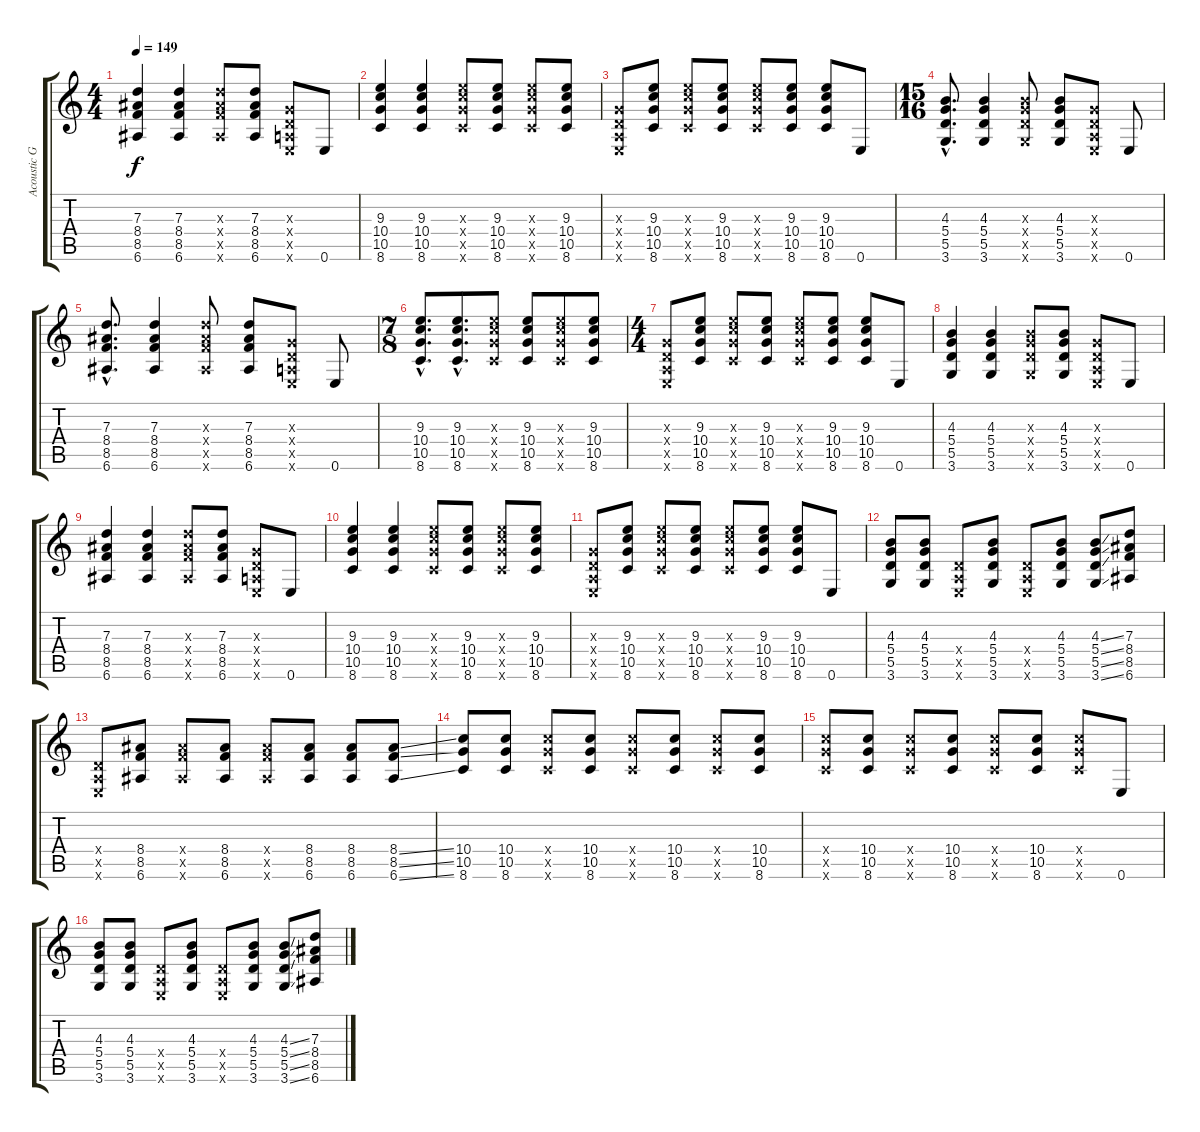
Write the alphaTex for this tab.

\track ("Acoustic Guitar" "Acoustic G") {instrument acousticguitarsteel}
\staff {score tabs}
\tuning (E4 B3 G3 D3 A2 E2) {hide}
\ts (4 4)
\tempo 149
\clef g2
\ks c
(7.3 8.4 8.5 6.6).4{dy f} (7.3 8.4 8.5 6.6).4 (7.3{x} 8.4{x} 8.5{x} 6.6{x}).8 (7.3 8.4 8.5 6.6).8 (0.3{x} 0.4{x} 0.5{x} 0.6{x}).8 0.6.8 |
(9.3 10.4 10.5 8.6).4 (9.3 10.4 10.5 8.6).4 (9.3{x} 10.4{x} 10.5{x} 8.6{x}).8 (9.3 10.4 10.5 8.6).8 (9.3{x} 10.4{x} 10.5{x} 8.6{x}).8 (9.3 10.4 10.5 8.6).8 |
(0.3{x} 0.4{x} 0.5{x} 0.6{x}).8 (9.3 10.4 10.5 8.6).8 (9.3{x} 10.4{x} 10.5{x} 8.6{x}).8 (9.3 10.4 10.5 8.6).8 (9.3{x} 10.4{x} 10.5{x} 8.6{x}).8 (9.3 10.4 10.5 8.6).8 (9.3 10.4 10.5 8.6).8 0.6.8 |
\ts (15 16)
(4.3{hac} 5.4{hac} 5.5{hac} 3.6{hac}).8{d} (4.3 5.4 5.5 3.6).4 (4.3{x} 5.4{x} 5.5{x} 3.6{x}).8 (4.3 5.4 5.5 3.6).8 (0.3{x} 0.4{x} 0.5{x} 0.6{x}).8 0.6.8 |
(7.3{hac} 8.4{hac} 8.5{hac} 6.6{hac}).8{d} (7.3 8.4 8.5 6.6).4 (7.3{x} 8.4{x} 8.5{x} 6.6{x}).8 (7.3 8.4 8.5 6.6).8 (0.3{x} 0.4{x} 0.5{x} 0.6{x}).8 0.6.8 |
\ts (7 8)
(9.3{hac} 10.4{hac} 10.5{hac} 8.6{hac}).8{d} (9.3{hac} 10.4{hac} 10.5{hac} 8.6{hac}).8{d} (9.3{x} 10.4{x} 10.5{x} 8.6{x}).8 (9.3 10.4 10.5 8.6).8 (9.3{x} 10.4{x} 10.5{x} 8.6{x}).8 (9.3 10.4 10.5 8.6).8 |
\ts (4 4)
(0.3{x} 0.4{x} 0.5{x} 0.6{x}).8 (9.3 10.4 10.5 8.6).8 (9.3{x} 10.4{x} 10.5{x} 8.6{x}).8 (9.3 10.4 10.5 8.6).8 (9.3{x} 10.4{x} 10.5{x} 8.6{x}).8 (9.3 10.4 10.5 8.6).8 (9.3 10.4 10.5 8.6).8 0.6.8 |
(4.3 5.4 5.5 3.6).4 (4.3 5.4 5.5 3.6).4 (4.3{x} 5.4{x} 5.5{x} 3.6{x}).8 (4.3 5.4 5.5 3.6).8 (0.3{x} 0.4{x} 0.5{x} 0.6{x}).8 0.6.8 |
(7.3 8.4 8.5 6.6).4 (7.3 8.4 8.5 6.6).4 (7.3{x} 8.4{x} 8.5{x} 6.6{x}).8 (7.3 8.4 8.5 6.6).8 (0.3{x} 0.4{x} 0.5{x} 0.6{x}).8 0.6.8 |
(9.3 10.4 10.5 8.6).4 (9.3 10.4 10.5 8.6).4 (9.3{x} 10.4{x} 10.5{x} 8.6{x}).8 (9.3 10.4 10.5 8.6).8 (9.3{x} 10.4{x} 10.5{x} 8.6{x}).8 (9.3 10.4 10.5 8.6).8 |
(0.3{x} 0.4{x} 0.5{x} 0.6{x}).8 (9.3 10.4 10.5 8.6).8 (9.3{x} 10.4{x} 10.5{x} 8.6{x}).8 (9.3 10.4 10.5 8.6).8 (9.3{x} 10.4{x} 10.5{x} 8.6{x}).8 (9.3 10.4 10.5 8.6).8 (9.3 10.4 10.5 8.6).8 0.6.8 |
(4.3 5.4 5.5 3.6).8 (4.3 5.4 5.5 3.6).8 (0.4{x} 0.5{x} 0.6{x}).8 (4.3 5.4 5.5 3.6).8 (0.4{x} 0.5{x} 0.6{x}).8 (4.3 5.4 5.5 3.6).8 (4.3{ss} 5.4{ss} 5.5{ss} 3.6{ss}).8 (7.3 8.4 8.5 6.6).8 |
(0.4{x} 0.5{x} 0.6{x}).8 (8.4 8.5 6.6).8 (8.4{x} 8.5{x} 6.6{x}).8 (8.4 8.5 6.6).8 (8.4{x} 8.5{x} 6.6{x}).8 (8.4 8.5 6.6).8 (8.4 8.5 6.6).8 (8.4{ss} 8.5{ss} 6.6{ss}).8 |
(10.4 10.5 8.6).8 (10.4 10.5 8.6).8 (10.4{x} 10.5{x} 8.6{x}).8 (10.4 10.5 8.6).8 (10.4{x} 10.5{x} 8.6{x}).8 (10.4 10.5 8.6).8 (10.4{x} 10.5{x} 8.6{x}).8 (10.4 10.5 8.6).8 |
(10.4{x} 10.5{x} 8.6{x}).8 (10.4 10.5 8.6).8 (10.4{x} 10.5{x} 8.6{x}).8 (10.4 10.5 8.6).8 (10.4{x} 10.5{x} 8.6{x}).8 (10.4 10.5 8.6).8 (10.4{x} 10.5{x} 8.6{x}).8 0.6.8 |
(4.3 5.4 5.5 3.6).8 (4.3 5.4 5.5 3.6).8 (0.4{x} 0.5{x} 0.6{x}).8 (4.3 5.4 5.5 3.6).8 (0.4{x} 0.5{x} 0.6{x}).8 (4.3 5.4 5.5 3.6).8 (4.3{ss} 5.4{ss} 5.5{ss} 3.6{ss}).8 (7.3 8.4 8.5 6.6).8
